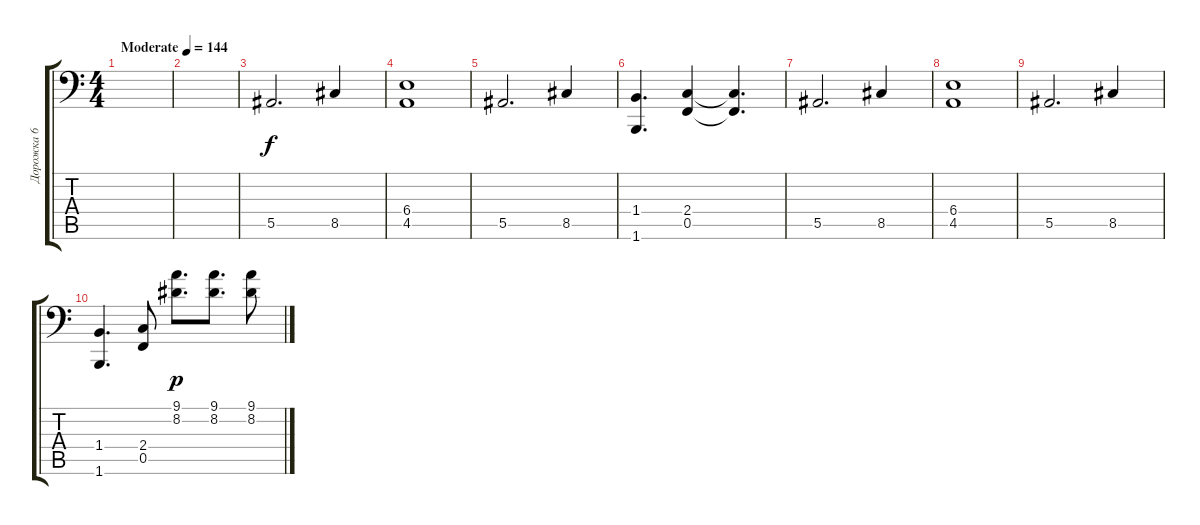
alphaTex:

\track ("Дорожка 6" "Дорожка 6") {instrument stringensemble1}
\staff {score tabs}
\tuning (C4 G3 Eb3 Bb2 F2 Bb1) {hide}
\ts (4 4)
\tempo (144 "Moderate")
\clef f4
\ks c
|
|
5.5.2{d} 8.5.4 |
(6.4 4.5).1 |
5.5.2{d} 8.5.4 |
(1.4 1.6).4{d} (2.4 0.5).4 (2.4{t} 0.5{t}).4{d} |
5.5.2{d} 8.5.4 |
(6.4 4.5).1 |
5.5.2{d} 8.5.4 |
(1.4 1.6).4{d} (2.4 0.5).8 (9.1 8.2).8{d dy p} (9.1 8.2).8{d} (9.1 8.2).8
